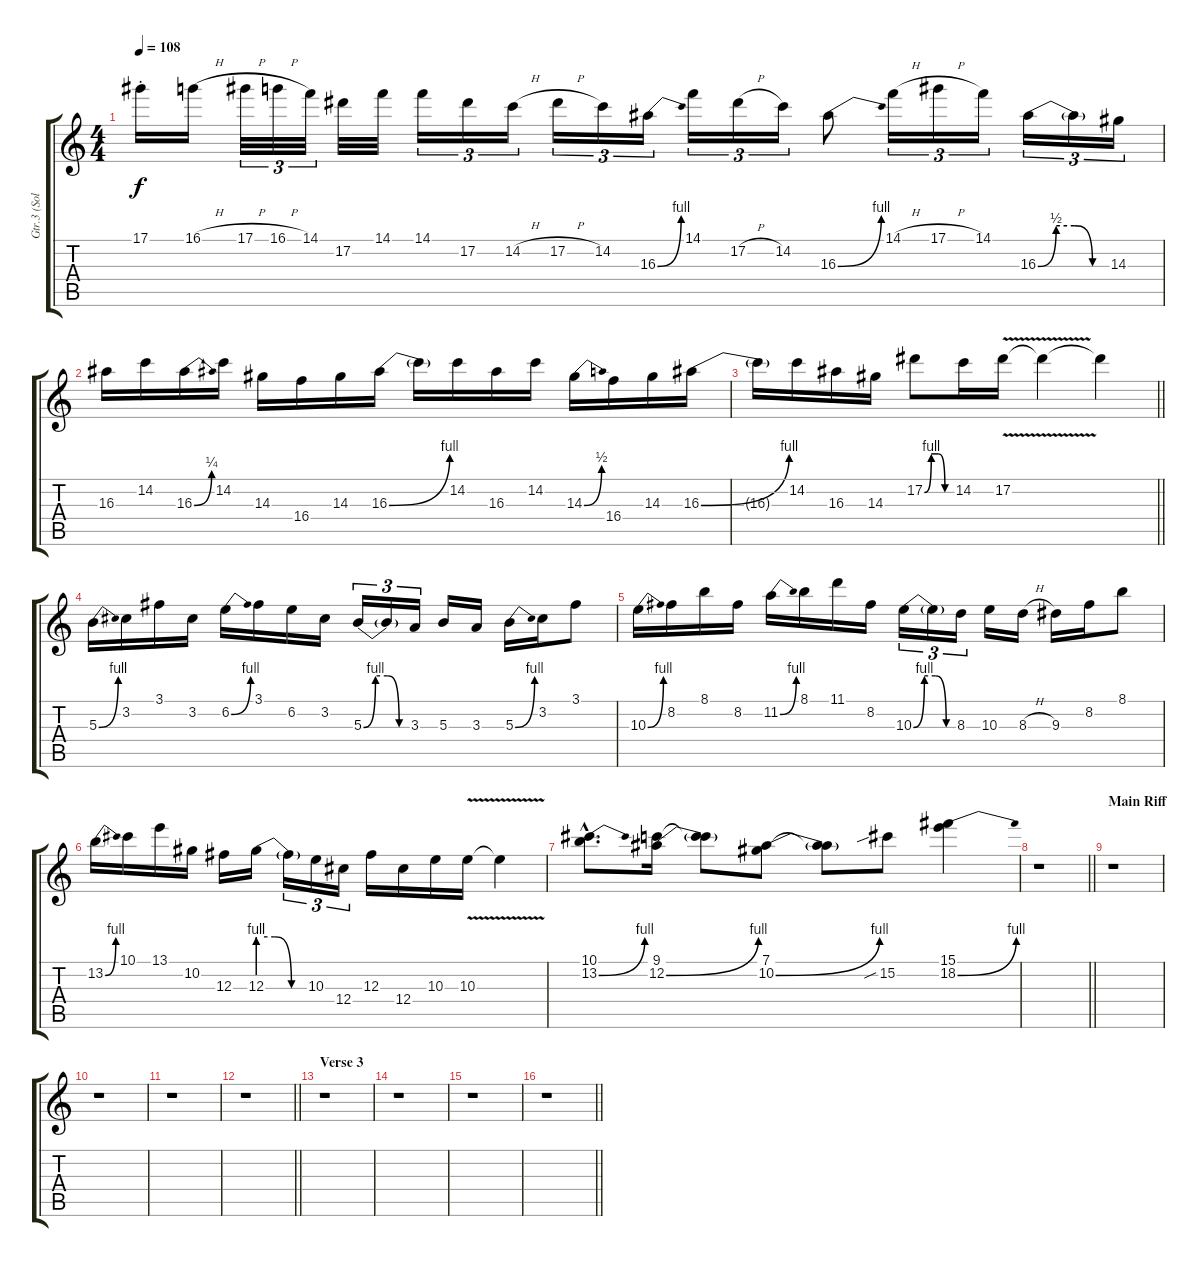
\track ("Gtr.3 (Solo)" "Gtr.3 (Sol") {instrument distortionguitar}
\staff {score tabs}
\tuning (Eb4 Bb3 Gb3 Db3 Ab2 Eb2) {hide}
\ts (4 4)
\tempo 108
\clef g2
\ks c
17.1{st}.16{dy f} 16.1{h}.16 17.1{h}.32{tu (3 2)} 16.1{h}.32{tu (3 2)} 14.1.32{tu (3 2)} 17.2.32 14.1.32 14.1.16{tu (3 2)} 17.2.16{tu (3 2)} 14.2{h}.16{tu (3 2)} 17.2{h}.16{tu (3 2)} 14.2.16{tu (3 2)} 16.3{be (bend 0 0 60 4)}.16{tu (3 2)} 14.1.16{tu (3 2)} 17.2{h}.16{tu (3 2)} 14.2.16{tu (3 2)} 16.3{be (bend 0 0 60 4)}.8 14.1{h}.16{tu (3 2)} 17.1{h}.16{tu (3 2)} 14.1.16{tu (3 2)} 16.3{be (custom 0 0 15 2 30 2 45 0 60 0)}.16{tu (3 2)} 16.3{t}.16{tu (3 2)} 14.3.16{tu (3 2)} |
16.3.16 14.2.16 16.3{be (bend 0 0 60 1)}.16 14.2.16 14.3.16 16.4.16 14.3.16 16.3{be (bend 0 0 60 4)}.16 16.3{t}.16 14.2.16 16.3.16 14.2.16 14.3{be (bend 0 0 60 2)}.16 16.4.16 14.3.16 16.3{be (bend 0 0 60 4)}.16 |
\barLineRight lightlight
16.3{t}.16 14.2.16 16.3.16 14.3.16 17.2{be (custom 0 0 15 4 30 4 45 0 60 0)}.8 14.2.16 17.2{v}.16 17.2{t}.4 17.2{t}.4 |
5.3{be (bend 0 0 60 4)}.16 3.2.16 3.1.16 3.2.16 6.2{be (bend 0 0 60 4)}.16 3.1.16 6.2.16 3.2.16 5.3{be (custom 0 0 15 4 30 4 45 0 60 0)}.16{tu (3 2)} 5.3{t}.16{tu (3 2)} 3.3.16{tu (3 2)} 5.3.16 3.3.16 5.3{be (bend 0 0 60 4)}.16 3.2.16 3.1.8 |
10.3{be (bend 0 0 60 4)}.16 8.2.16 8.1.16 8.2.16 11.2{be (bend 0 0 60 4)}.16 8.1.16 11.1.16 8.2.16 10.3{be (custom 0 0 15 4 30 4 45 0 60 0)}.16{tu (3 2)} 10.3{t}.16{tu (3 2)} 8.3.16{tu (3 2)} 10.3.16 8.3{h}.16 9.3.16 8.2.16 8.1.8 |
13.2{be (bend 0 0 60 4)}.16 10.1.16 13.1.16 10.2.16 12.3.16 12.3{be (custom 0 4 20 4 40 0 60 0)}.16 12.3{t}.16{tu (3 2)} 10.3.16{tu (3 2)} 12.4.16{tu (3 2)} 12.3.16 12.4.16 10.3.16 10.3{v}.16 10.3{t}.4 |
(10.1{hac} 13.2{be (bend 0 0 60 4) hac}).8{d} (9.1 12.2{be (bend 0 0 60 4)}).16 (9.1{t} 12.2{t}).8 (7.1 10.2{be (bend 0 0 60 4)}).8 (7.1{t} 10.2{t}).8 15.2{sib}.8 (15.1 18.2{be (bend 0 0 60 4)}).4 |
\barLineRight lightlight
r.1 |
\section ("" "Main Riff")
r.1 |
r.1 |
r.1 |
\barLineRight lightlight
r.1 |
\section ("" "Verse 3")
r.1 |
r.1 |
r.1 |
\barLineRight lightlight
r.1
